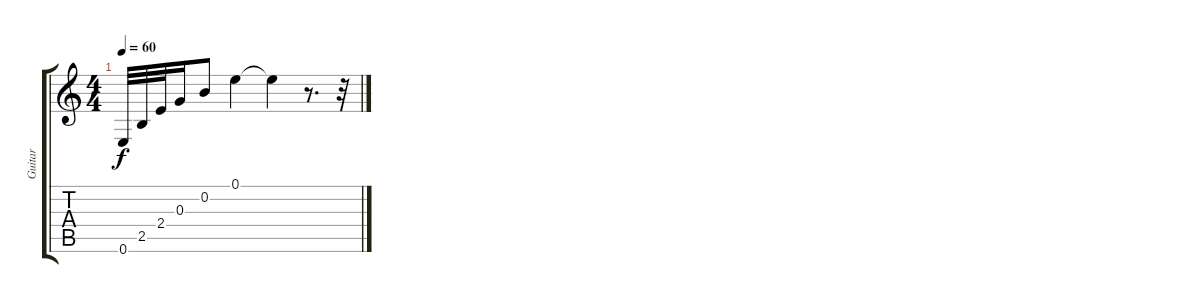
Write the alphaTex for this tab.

\track ("Guitar" "Guitar") {instrument acousticguitarsteel}
\staff {score tabs}
\tuning (E4 B3 G3 D3 A2 E2) {hide}
\ts (4 4)
\tempo 60
\clef g2
\ks c
0.6.32{dy f volume 10} 2.5.32 2.4.32 0.3.16 0.2.8 0.1.4 0.1{t}.4 r.8{d} r.32
